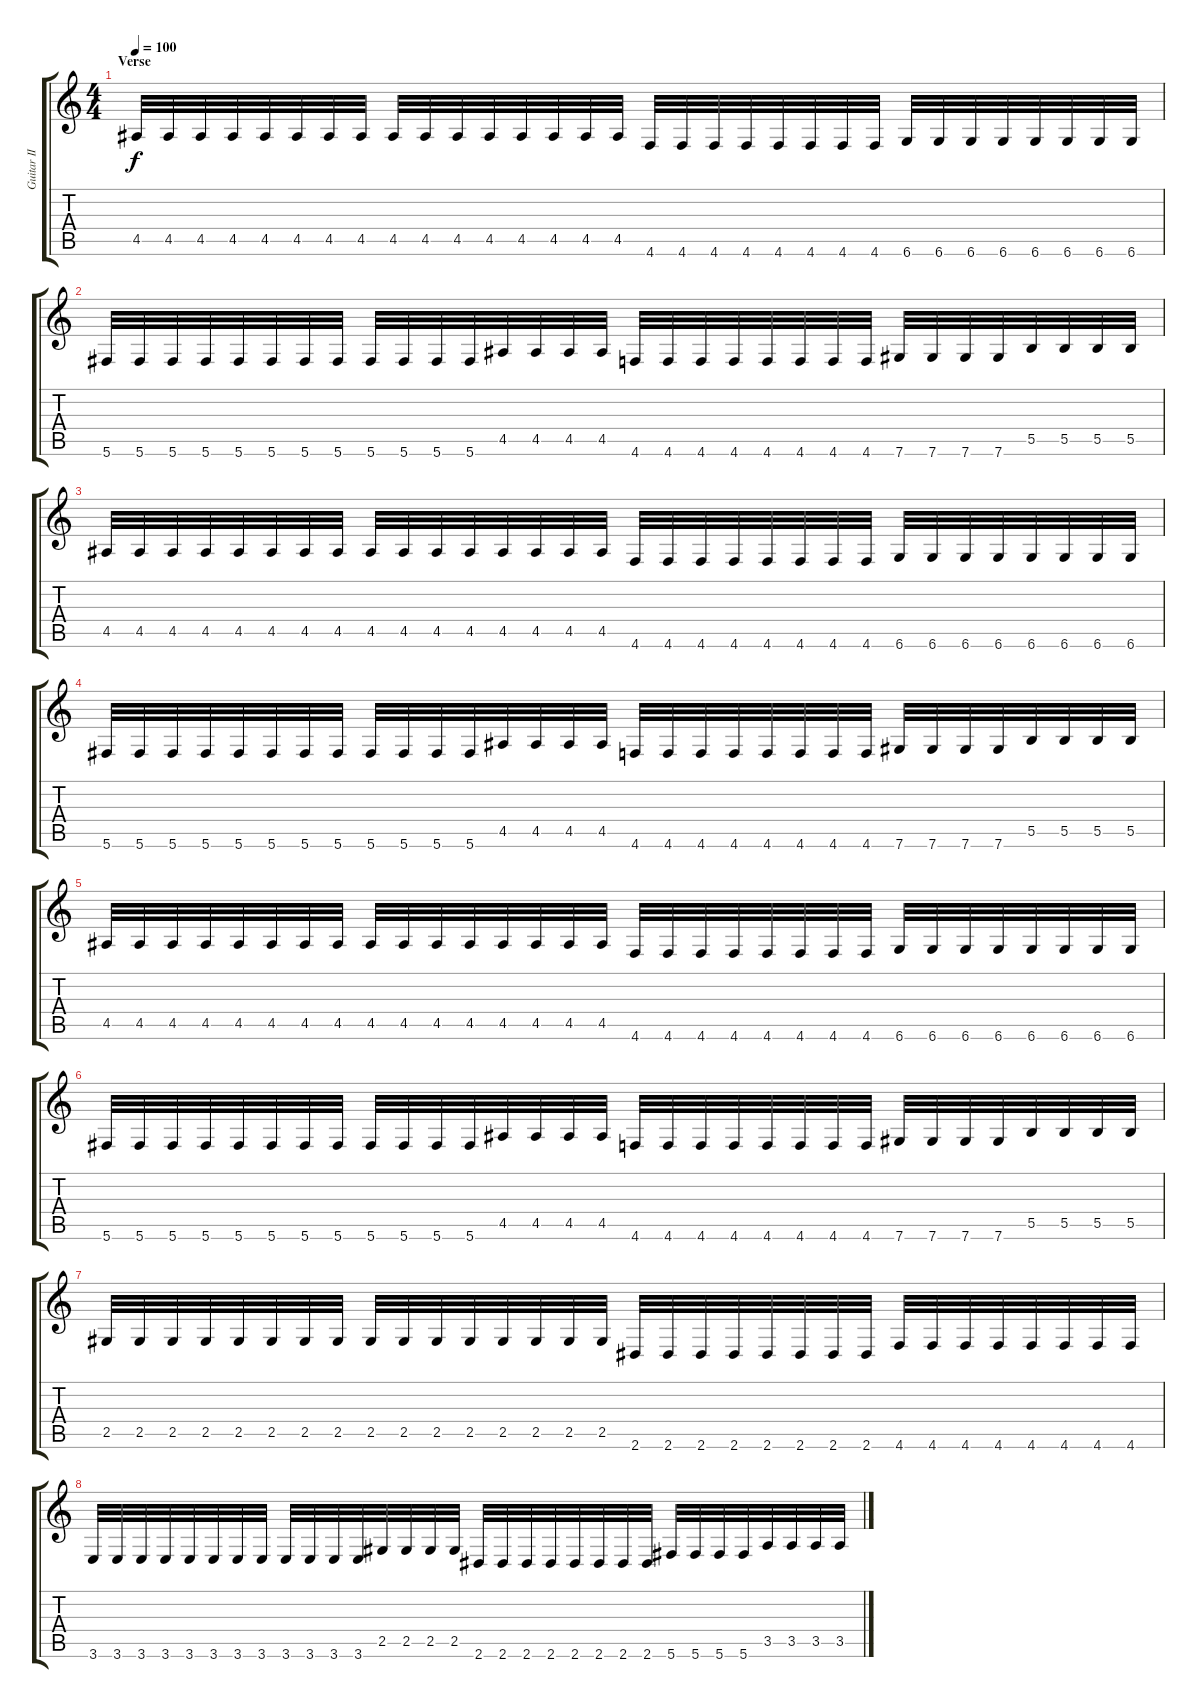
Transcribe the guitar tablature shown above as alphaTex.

\track ("Guitar II" "Guitar II") {instrument distortionguitar}
\staff {score tabs}
\tuning (Db4 Ab3 E3 B2 Gb2 Db2) {hide}
\ts (4 4)
\section ("" "Verse")
\tempo 100
\clef g2
\ks c
4.5.32{dy f} 4.5.32 4.5.32 4.5.32 4.5.32 4.5.32 4.5.32 4.5.32 4.5.32 4.5.32 4.5.32 4.5.32 4.5.32 4.5.32 4.5.32 4.5.32 4.6.32 4.6.32 4.6.32 4.6.32 4.6.32 4.6.32 4.6.32 4.6.32 6.6.32 6.6.32 6.6.32 6.6.32 6.6.32 6.6.32 6.6.32 6.6.32 |
5.6.32 5.6.32 5.6.32 5.6.32 5.6.32 5.6.32 5.6.32 5.6.32 5.6.32 5.6.32 5.6.32 5.6.32 4.5.32 4.5.32 4.5.32 4.5.32 4.6.32 4.6.32 4.6.32 4.6.32 4.6.32 4.6.32 4.6.32 4.6.32 7.6.32 7.6.32 7.6.32 7.6.32 5.5.32 5.5.32 5.5.32 5.5.32 |
4.5.32 4.5.32 4.5.32 4.5.32 4.5.32 4.5.32 4.5.32 4.5.32 4.5.32 4.5.32 4.5.32 4.5.32 4.5.32 4.5.32 4.5.32 4.5.32 4.6.32 4.6.32 4.6.32 4.6.32 4.6.32 4.6.32 4.6.32 4.6.32 6.6.32 6.6.32 6.6.32 6.6.32 6.6.32 6.6.32 6.6.32 6.6.32 |
5.6.32 5.6.32 5.6.32 5.6.32 5.6.32 5.6.32 5.6.32 5.6.32 5.6.32 5.6.32 5.6.32 5.6.32 4.5.32 4.5.32 4.5.32 4.5.32 4.6.32 4.6.32 4.6.32 4.6.32 4.6.32 4.6.32 4.6.32 4.6.32 7.6.32 7.6.32 7.6.32 7.6.32 5.5.32 5.5.32 5.5.32 5.5.32 |
4.5.32 4.5.32 4.5.32 4.5.32 4.5.32 4.5.32 4.5.32 4.5.32 4.5.32 4.5.32 4.5.32 4.5.32 4.5.32 4.5.32 4.5.32 4.5.32 4.6.32 4.6.32 4.6.32 4.6.32 4.6.32 4.6.32 4.6.32 4.6.32 6.6.32 6.6.32 6.6.32 6.6.32 6.6.32 6.6.32 6.6.32 6.6.32 |
5.6.32 5.6.32 5.6.32 5.6.32 5.6.32 5.6.32 5.6.32 5.6.32 5.6.32 5.6.32 5.6.32 5.6.32 4.5.32 4.5.32 4.5.32 4.5.32 4.6.32 4.6.32 4.6.32 4.6.32 4.6.32 4.6.32 4.6.32 4.6.32 7.6.32 7.6.32 7.6.32 7.6.32 5.5.32 5.5.32 5.5.32 5.5.32 |
2.5.32 2.5.32 2.5.32 2.5.32 2.5.32 2.5.32 2.5.32 2.5.32 2.5.32 2.5.32 2.5.32 2.5.32 2.5.32 2.5.32 2.5.32 2.5.32 2.6.32 2.6.32 2.6.32 2.6.32 2.6.32 2.6.32 2.6.32 2.6.32 4.6.32 4.6.32 4.6.32 4.6.32 4.6.32 4.6.32 4.6.32 4.6.32 |
3.6.32 3.6.32 3.6.32 3.6.32 3.6.32 3.6.32 3.6.32 3.6.32 3.6.32 3.6.32 3.6.32 3.6.32 2.5.32 2.5.32 2.5.32 2.5.32 2.6.32 2.6.32 2.6.32 2.6.32 2.6.32 2.6.32 2.6.32 2.6.32 5.6.32 5.6.32 5.6.32 5.6.32 3.5.32 3.5.32 3.5.32 3.5.32
